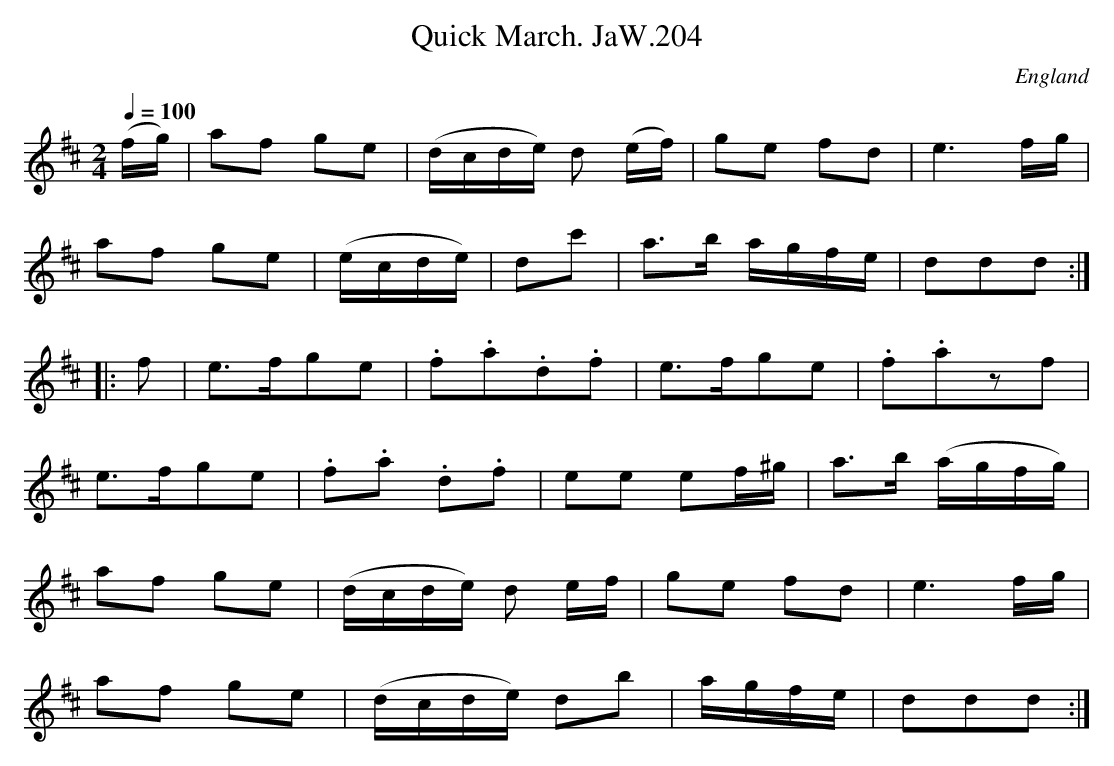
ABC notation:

X:1
T:Quick March. JaW.204
L:1/8
M:2/4
O:England
Q:1/4=100
K:D
(f/g/)|af ge|(d/c/d/e/) d (e/f/)|ge fd|e3f/g/|!
af ge|(e/c/d/e/)|dc'|a>b a/g/f/e/|ddd:|!
|:f|e>fge|.f.a.d.f|e>fge|.f.azf|!
e>fge|.f.a .d.f|ee ef/^g/|a>b (a/g/f/g/)|!
af ge|(d/c/d/e/) d e/f/|ge fd|e3f/g/|!
af ge|(d/c/d/e/) db|a/g/f/e/|ddd:|
